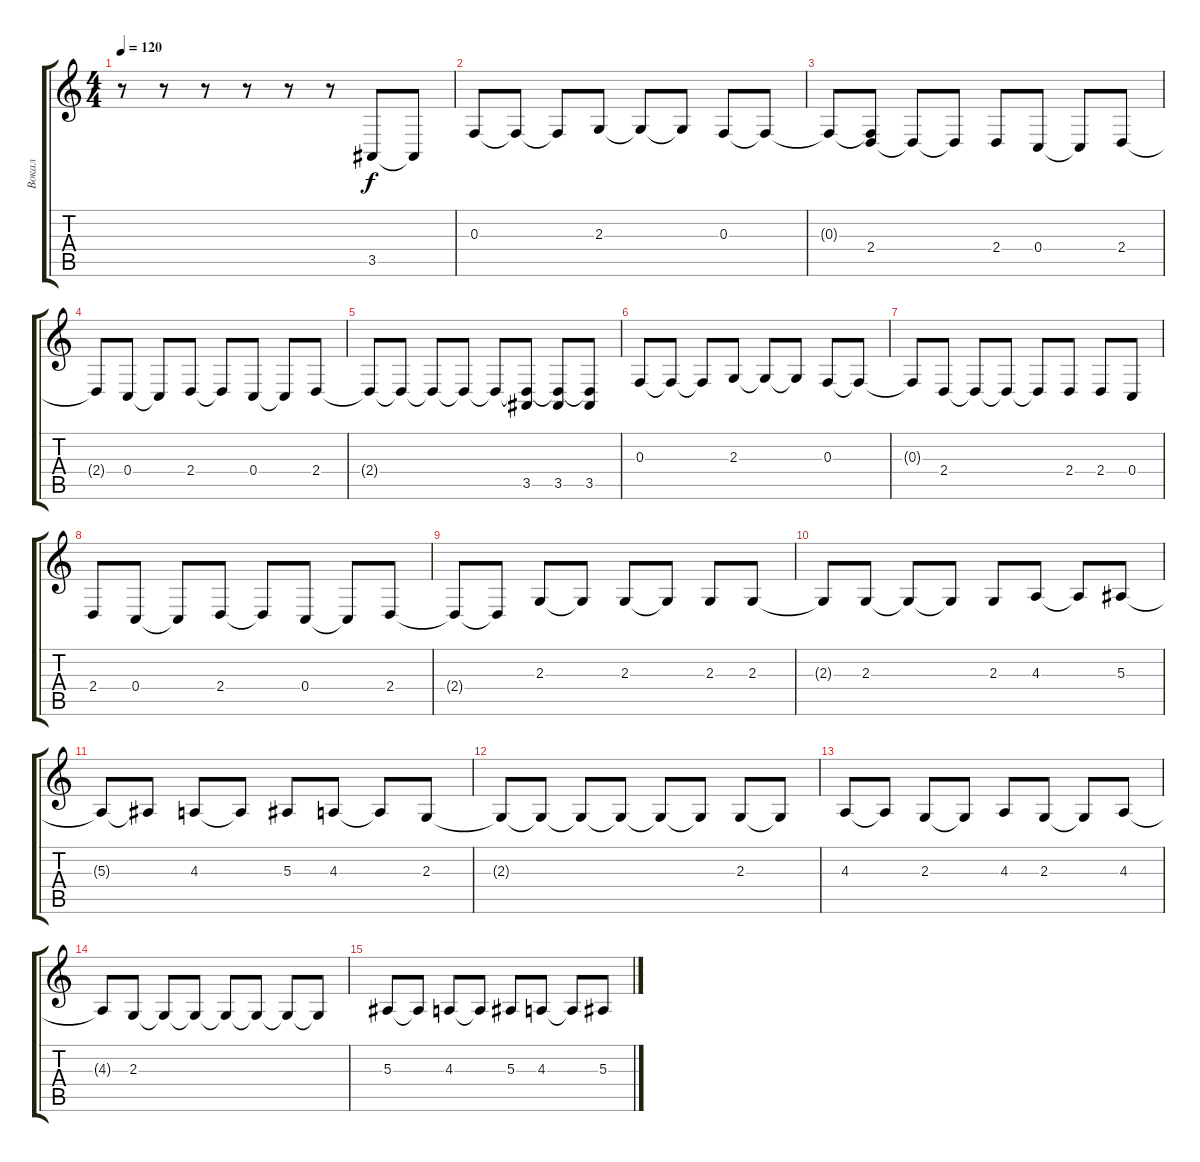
\track ("Вокал" "Вокал") {instrument electricgrandpiano}
\staff {score tabs}
\tuning (D4 A3 F3 C3 G2 D2) {hide}
\ts (4 4)
\tempo 120
\clef g2
\ks c
r.8{dy f} r.8 r.8 r.8 r.8 r.8 3.5.8 3.5{t}.8 |
0.3.8 0.3{t}.8 0.3{t}.8 2.3.8 2.3{t}.8 2.3{t}.8 0.3.8 0.3{t}.8 |
0.3{t}.8 (0.3{t} 2.4).8 2.4{t}.8 2.4{t}.8 2.4.8 0.4.8 0.4{t}.8 2.4.8 |
2.4{t}.8 0.4.8 0.4{t}.8 2.4.8 2.4{t}.8 0.4.8 0.4{t}.8 2.4.8 |
2.4{t}.8 2.4{t}.8 2.4{t}.8 2.4{t}.8 2.4{t}.8 (2.4{t} 3.5).8 (2.4{t} 3.5).8 (2.4{t} 3.5).8 |
0.3.8 0.3{t}.8 0.3{t}.8 2.3.8 2.3{t}.8 2.3{t}.8 0.3.8 0.3{t}.8 |
0.3{t}.8 2.4.8 2.4{t}.8 2.4{t}.8 2.4{t}.8 2.4.8 2.4.8 0.4.8 |
2.4.8 0.4.8 0.4{t}.8 2.4.8 2.4{t}.8 0.4.8 0.4{t}.8 2.4.8 |
2.4{t}.8 2.4{t}.8 2.3.8 2.3{t}.8 2.3.8 2.3{t}.8 2.3.8 2.3.8 |
2.3{t}.8 2.3.8 2.3{t}.8 2.3{t}.8 2.3.8 4.3.8 4.3{t}.8 5.3.8 |
5.3{t}.8 5.3{t}.8 4.3.8 4.3{t}.8 5.3.8 4.3.8 4.3{t}.8 2.3.8 |
2.3{t}.8 2.3{t}.8 2.3{t}.8 2.3{t}.8 2.3{t}.8 2.3{t}.8 2.3.8 2.3{t}.8 |
4.3.8 4.3{t}.8 2.3.8 2.3{t}.8 4.3.8 2.3.8 2.3{t}.8 4.3.8 |
4.3{t}.8 2.3.8 2.3{t}.8 2.3{t}.8 2.3{t}.8 2.3{t}.8 2.3{t}.8 2.3{t}.8 |
5.3.8 5.3{t}.8 4.3.8 4.3{t}.8 5.3.8 4.3.8 4.3{t}.8 5.3.8
